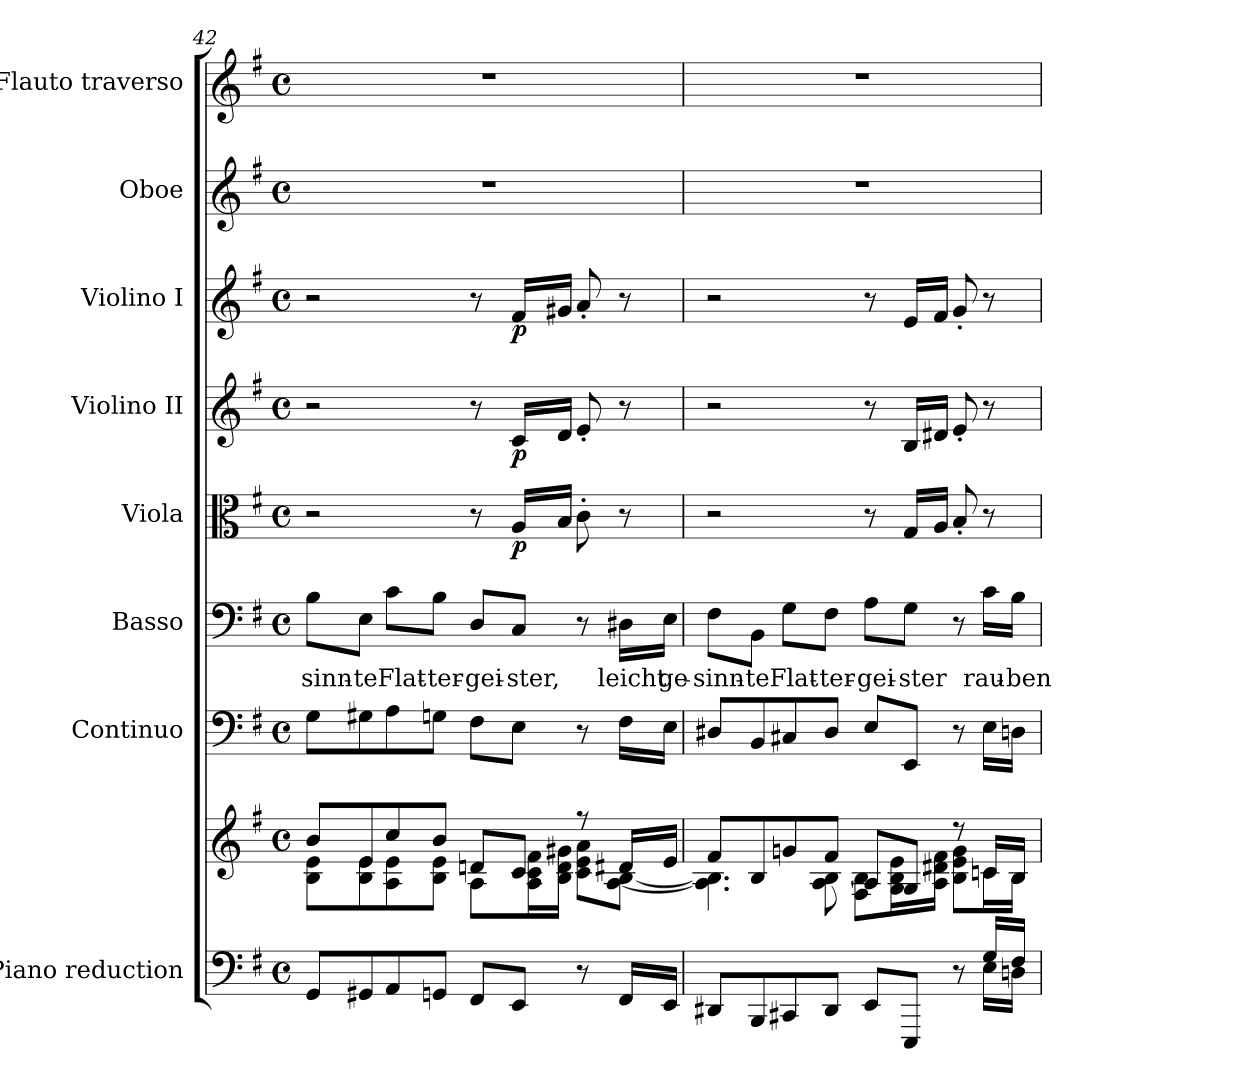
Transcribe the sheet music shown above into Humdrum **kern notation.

**kern	**kern	**kern	**kern	**text	**kern	**dynam	**kern	**dynam	**kern	**dynam	**kern	**kern
*part8	*part8	*part7	*part6	*part6	*part5	*part5	*part4	*part4	*part3	*part3	*part2	*part1
*staff9	*staff8	*staff7	*staff6	*staff6	*staff5	*staff5	*staff4	*staff4	*staff3	*staff3	*staff2	*staff1
*I"Piano reduction	*	*I"Continuo	*I"Basso	*	*I"Viola	*	*I"Violino II	*	*I"Violino I	*	*I"Oboe	*I"Flauto traverso
*I'Pno	*	*	*	*	*I'Vla	*	*I'Vln	*	*I'Vln	*	*I'Ob	*I'Fl
*clefF4	*clefG2	*clefF4	*clefF4	*	*clefC3	*	*clefG2	*	*clefG2	*	*clefG2	*clefG2
*k[f#]	*k[f#]	*k[f#]	*k[f#]	*	*k[f#]	*	*k[f#]	*	*k[f#]	*	*k[f#]	*k[f#]
*M4/4	*M4/4	*M4/4	*M4/4	*	*M4/4	*	*M4/4	*	*M4/4	*	*M4/4	*M4/4
*met(c)	*met(c)	*met(c)	*met(c)	*	*met(c)	*	*met(c)	*	*met(c)	*	*met(c)	*met(c)
=42	=42	=42	=42	=42	=42	=42	=42	=42	=42	=42	=42	=42
*	*^	*	*	*	*	*	*	*	*	*	*	*
!	!	!	!	!	!LO:LY:b	!	!	!	!	!	!	!	!
8GG/L	8b/L	8B\ 8e\L	8G\L	8B\L	-sinn-	2r	.	2r	.	2r	.	1r	1r
!	!	!	!	!	!LO:LY:b	!	!	!	!	!	!	!	!
8GG#X/	8e/	8B\ 8e\	8G#X\	8E\J	-te	.	.	.	.	.	.	.	.
!	!	!	!	!	!LO:LY:b	!	!	!	!	!	!	!	!
8AA/	8cc:/	8A\ 8e\	8A\	8c\L	Flat-	.	.	.	.	.	.	.	.
!	!	!	!	!	!LO:LY:b	!	!	!	!	!	!	!	!
8GGn/J	8b/J	8B\ 8e\J	8Gn\J	8B\J	-ter-	.	.	.	.	.	.	.	.
!	!	!	!	!	!LO:LY:b	!	!	!	!	!	!	!	!
8FF#/L	8dn/L	8A\L	8F#\L	8D/L	-gei-	8r	.	8r	.	8r	.	.	.
!	!	!	!	!	!LO:LY:b	!	!LO:DY:b	!	!LO:DY:b	!	!LO:DY:b	!	!
8EE/J	8c/J	16A\ 16c\ 16f#\L	8E\J	8C/J	-ster,	16A/LL	p	16c/LL	p	16f#/LL	p	.	.
.	.	16B\ 16d\ 16g#X\JJ	.	.	.	16B/JJ	.	16d/JJ	.	16g#X/JJ	.	.	.
8r	8r	8c\ 8e\ 8a\L	8r	8r	.	8c'\	.	8e'/	.	8a'/	.	.	.
!	!	!	!	!	!LO:LY:b	!	!	!	!	!	!	!	!
16FF#/LL	16d#X/LL	[8A\ [8B\J	16F#\LL	16D#X\LL	leicht	8r	.	8r	.	8r	.	.	.
!	!	!	!	!	!LO:LY:b	!	!	!	!	!	!	!	!
16EE/JJ	16e/JJ	.	16E\JJ	16E\JJ	ge-	.	.	.	.	.	.	.	.
=43	=43	=43	=43	=43	=43	=43	=43	=43	=43	=43	=43	=43	=43
*^	*	*	*	*	*	*	*	*	*	*	*	*	*
!	!	!	!	!	!	!LO:LY:b	!	!	!	!	!	!	!	!
8DD#X/L	2ryy	8f#/L	4.A\] 4.B\]	8D#X/L	8F#\L	-sinn-	2r	.	2r	.	2r	.	1r	1r
!	!	!	!	!	!	!LO:LY:b	!	!	!	!	!	!	!	!
8BBB/	.	8B/	.	8BB/	8BB\J	-te	.	.	.	.	.	.	.	.
!	!	!	!	!	!	!LO:LY:b	!	!	!	!	!	!	!	!
8CC#X/	.	8gn/	.	8C#X/	8G\L	Flat-	.	.	.	.	.	.	.	.
!	!	!	!	!	!	!LO:LY:b	!	!	!	!	!	!	!	!
8DD#/J	.	8f#/J	8A\ [8B\	8D#/J	8F#\J	-ter-	.	.	.	.	.	.	.	.
!	!	!	!	!	!	!LO:LY:b	!	!	!	!	!	!	!	!
8EE/L	4ryy	8A/L	8F#\ 8B\]L	8E/L	8A\L	-gei-	8r	.	8r	.	8r	.	.	.
!	!	!	!	!	!	!LO:LY:b	!	!	!	!	!	!	!	!
8EEE/J	.	8G/J	16G\ 16B\ 16e\L	8EE/J	8G\J	-ster	16G/LL	.	16B/LL	.	16e/LL	.	.	.
.	.	.	16A\ 16d#X\ 16f#\JJ	.	.	.	16A/JJ	.	16d#X/JJ	.	16f#/JJ	.	.	.
8r	8ryy	8r	8B\ 8e\ 8g\L	8r	8r	.	8B'/	.	8e'/	.	8g'/	.	.	.
!	!	!	!	!	!	!LO:LY:b	!	!	!	!	!	!	!	!
16G/LL	16E\LL	16c/LL	16cn\L	16E\LL	16c\LL	rau-	8r	.	8r	.	8r	.	.	.
!	!	!	!	!	!	!LO:LY:b	!	!	!	!	!	!	!	!
16F#/JJ	16Dn\JJ	16B/JJ	16B\JJ	16Dn\JJ	16B\JJ	-ben	.	.	.	.	.	.	.	.
*v	*v	*	*	*	*	*	*	*	*	*	*	*	*	*
*	*v	*v	*	*	*	*	*	*	*	*	*	*	*
=	=	=	=	=	=	=	=	=	=	=	=	=
*-	*-	*-	*-	*-	*-	*-	*-	*-	*-	*-	*-	*-
